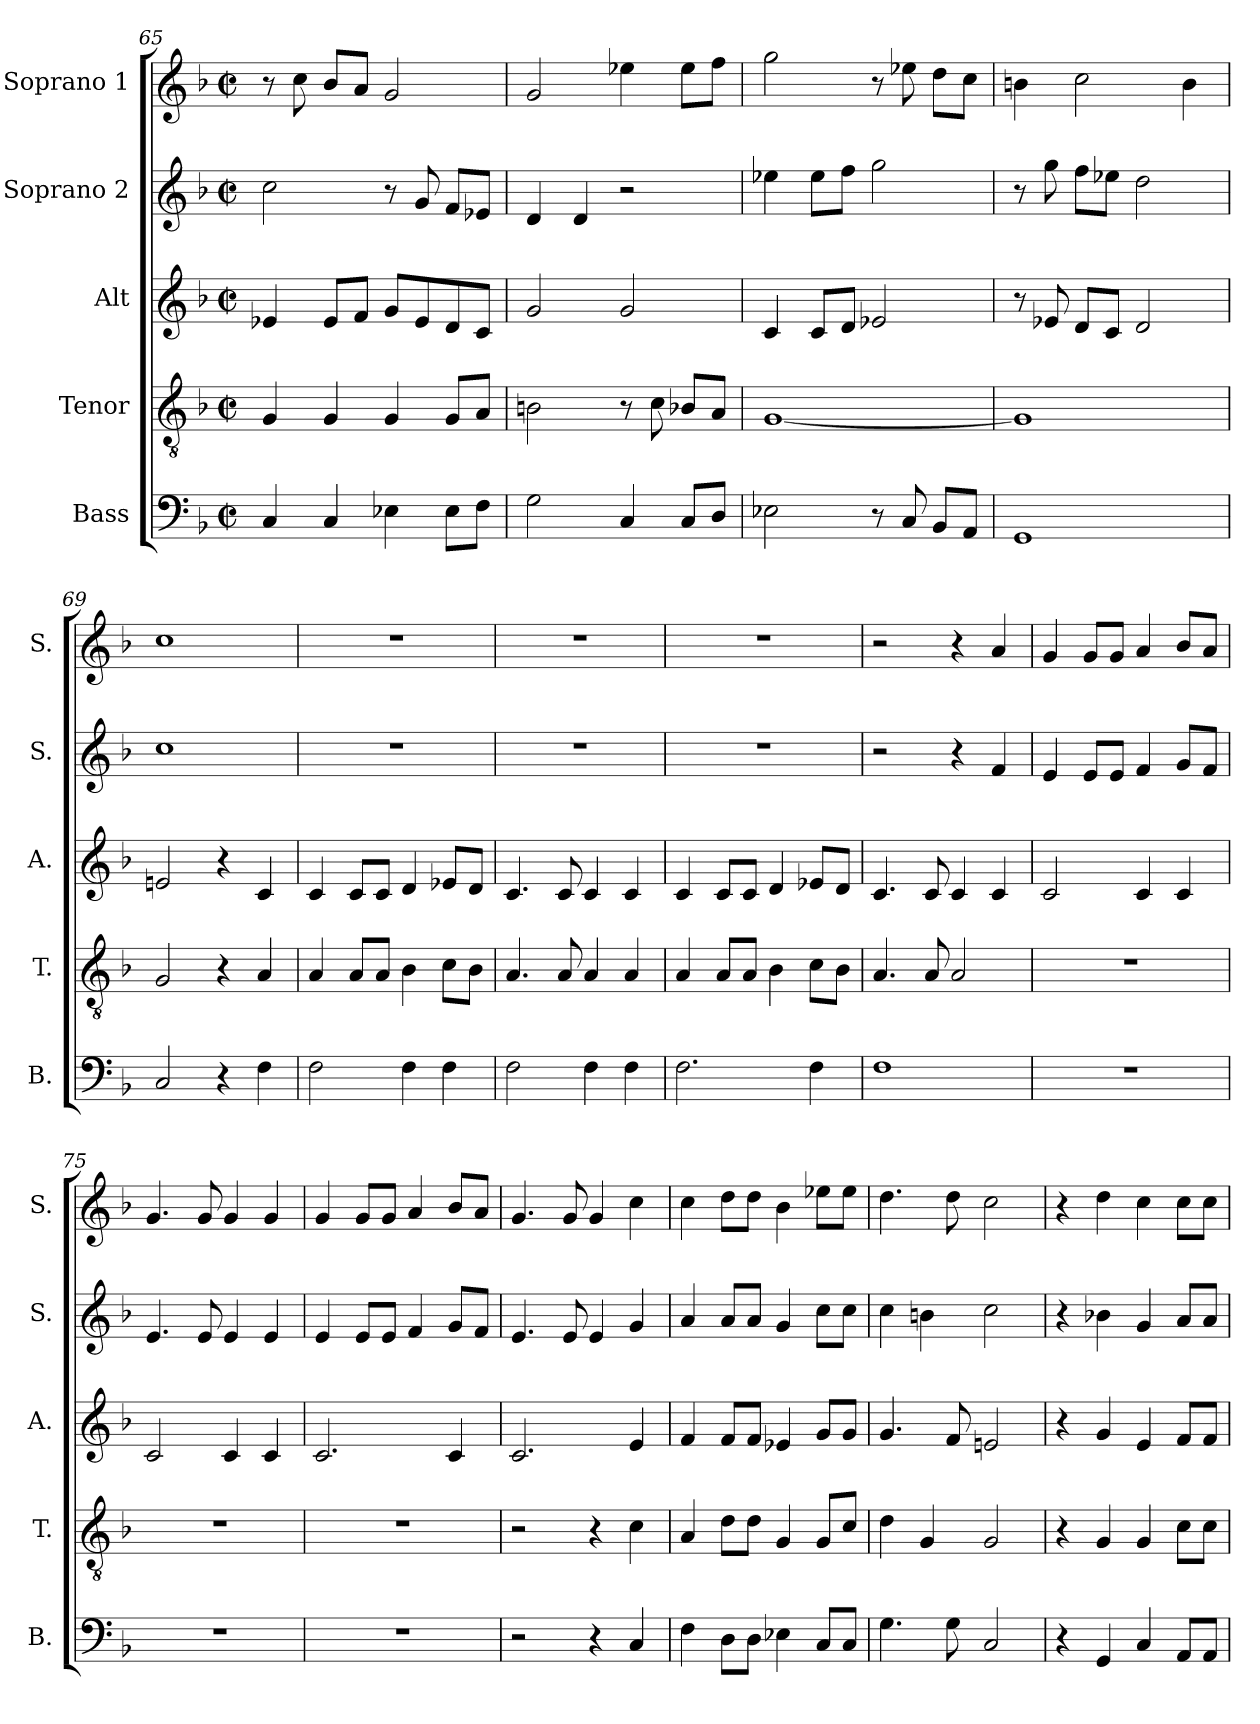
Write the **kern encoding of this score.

**kern	**kern	**kern	**kern	**kern
*part5	*part4	*part3	*part2	*part1
*staff5	*staff4	*staff3	*staff2	*staff1
*I"Bass	*I"Tenor	*I"Alt	*I"Soprano 2	*I"Soprano 1
*I'B.	*I'T.	*I'A.	*I'S.	*I'S.
*clefF4	*clefGv2	*clefG2	*clefG2	*clefG2
*	*ITrd7c12	*	*	*
*k[b-]	*k[b-]	*k[b-]	*k[b-]	*k[b-]
*F:	*F:	*F:	*F:	*F:
*M2/2	*M2/2	*M2/2	*M2/2	*M2/2
*met(c|)	*met(c|)	*met(c|)	*met(c|)	*met(c|)
=65	=65	=65	=65	=65
4Ci/	4GGi/	4e-Xi/	2cci\	8r
.	.	.	.	8cci\
4Ci/	4GGi/	8e-i/L	.	8b-i/L
.	.	8fi/J	.	8ai/J
4E-Xi\	4GGi/	8gi/L	8r	2gi/
.	.	8e-i/	8gi/	.
8E-i\L	8GGi/L	8di/	8fi/L	.
8Fi\J	8AAi/J	8ci/J	8e-Xi/J	.
=66	=66	=66	=66	=66
2Gi\	2BBni\	2gi/	4di/	2gi/
.	.	.	4di/	.
4Ci/	8r	2gi/	2r	4ee-Xi\
.	8Ci\	.	.	.
8Ci/L	8BB-Xi/L	.	.	8ee-i\L
8Di/J	8AAi/J	.	.	8ffi\J
!!LO:PB:g=z
=67	=67	=67	=67	=67
2E-Xi\	[<1GGi	4ci/	4ee-Xi\	2ggi\
.	.	8ci/L	8ee-i\L	.
.	.	8di/J	8ffi\J	.
8r	.	2e-Xi/	2ggi\	8r
8Ci/	.	.	.	8ee-Xi\
8BB-i/L	.	.	.	8ddi\L
8AAi/J	.	.	.	8cci\J
=68	=68	=68	=68	=68
1GGi	1GGi]	8r	8r	4bni\
.	.	8e-Xi/	8ggi\	.
.	.	8di/L	8ffi\L	2cci\
.	.	8ci/J	8ee-Xi\J	.
.	.	2di/	2ddi\	.
.	.	.	.	4bi\
=69	=69	=69	=69	=69
2Ci/	2GGi/	2eni/	1cci	1cci
4r	4r	4r	.	.
4Fi\	4AAi/	4ci/	.	.
=70	=70	=70	=70	=70
2Fi\	4AAi/	4ci/	1r	1r
.	8AAi/L	8ci/L	.	.
.	8AAi/J	8ci/J	.	.
4Fi\	4BB-i\	4di/	.	.
4Fi\	8Ci\L	8e-Xi/L	.	.
.	8BB-i\J	8di/J	.	.
=71	=71	=71	=71	=71
2Fi\	4.AAi/	4.ci/	1r	1r
.	8AAi/	8ci/	.	.
4Fi\	4AAi/	4ci/	.	.
4Fi\	4AAi/	4ci/	.	.
=72	=72	=72	=72	=72
2.Fi\	4AAi/	4ci/	1r	1r
.	8AAi/L	8ci/L	.	.
.	8AAi/J	8ci/J	.	.
.	4BB-i\	4di/	.	.
4Fi\	8Ci\L	8e-Xi/L	.	.
.	8BB-i\J	8di/J	.	.
!!LO:LB:g=z
=73	=73	=73	=73	=73
1Fi	4.AAi/	4.ci/	2r	2r
.	8AAi/	8ci/	.	.
.	2AAi/	4ci/	4r	4r
.	.	4ci/	4fi/	4ai/
=74	=74	=74	=74	=74
1r	1r	2ci/	4ei/	4gi/
.	.	.	8ei/L	8gi/L
.	.	.	8ei/J	8gi/J
.	.	4ci/	4fi/	4ai/
.	.	4ci/	8gi/L	8b-i/L
.	.	.	8fi/J	8ai/J
=75	=75	=75	=75	=75
1r	1r	2ci/	4.ei/	4.gi/
.	.	.	8ei/	8gi/
.	.	4ci/	4ei/	4gi/
.	.	4ci/	4ei/	4gi/
=76	=76	=76	=76	=76
1r	1r	2.ci/	4ei/	4gi/
.	.	.	8ei/L	8gi/L
.	.	.	8ei/J	8gi/J
.	.	.	4fi/	4ai/
.	.	4ci/	8gi/L	8b-i/L
.	.	.	8fi/J	8ai/J
=77	=77	=77	=77	=77
2r	2r	2.ci/	4.ei/	4.gi/
.	.	.	8ei/	8gi/
4r	4r	.	4ei/	4gi/
4Ci/	4Ci\	4ei/	4gi/	4cci\
=78	=78	=78	=78	=78
4Fi\	4AAi/	4fi/	4ai/	4cci\
8Di\L	8Di\L	8fi/L	8ai/L	8ddi\L
8Di\J	8Di\J	8fi/J	8ai/J	8ddi\J
4E-Xi\	4GGi/	4e-Xi/	4gi/	4b-i\
8Ci/L	8GGi/L	8gi/L	8cci\L	8ee-Xi\L
8Ci/J	8Ci/J	8gi/J	8cci\J	8ee-i\J
=79	=79	=79	=79	=79
4.Gi\	4Di\	4.gi/	4cci\	4.ddi\
.	4GGi/	.	4bni\	.
8Gi\	.	8fi/	.	8ddi\
2Ci/	2GGi/	2eni/	2cci\	2cci\
!!LO:PB:g=z
=80	=80	=80	=80	=80
4r	4r	4r	4r	4r
4GGi/	4GGi/	4gi/	4b-Xi\	4ddi\
4Ci/	4GGi/	4ei/	4gi/	4cci\
8AAi/L	8Ci\L	8fi/L	8ai/L	8cci\L
8AAi/J	8Ci\J	8fi/J	8ai/J	8cci\J
=	=	=	=	=
*-	*-	*-	*-	*-
